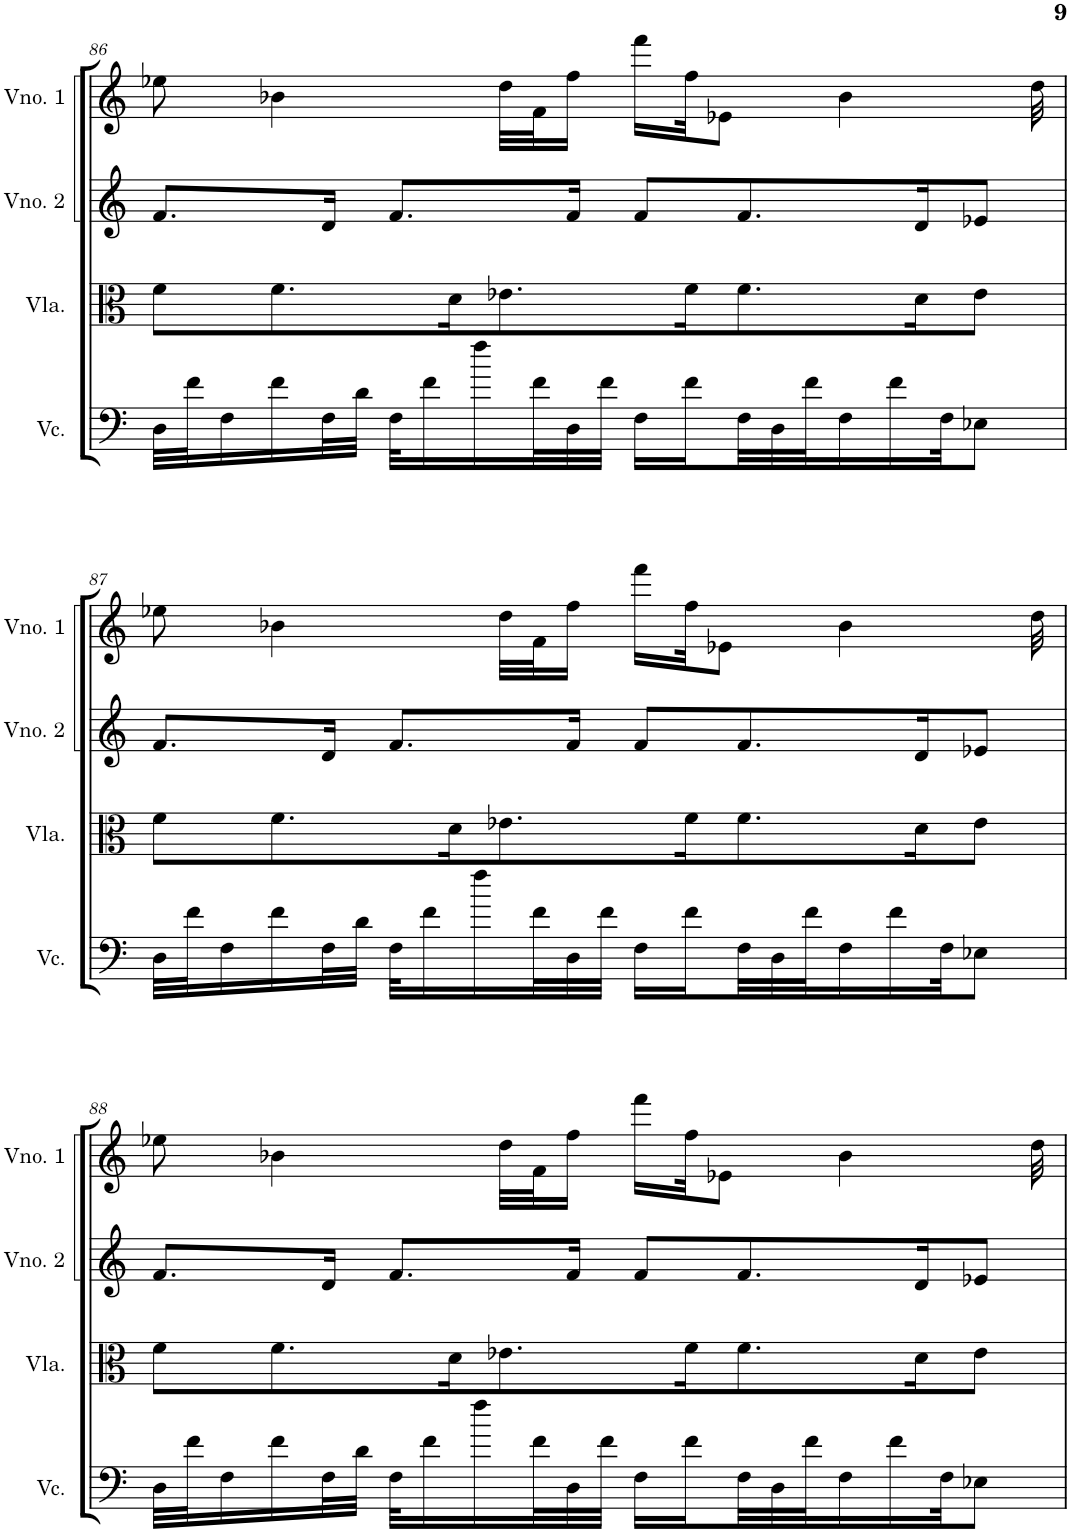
**kern	**kern	**kern	**kern
*part4	*part3	*part2	*part1
*staff4	*staff3	*staff2	*staff1
*I"Violoncelo	*I"Viola	*I"Violino 2	*I"Violino 1
*I'Vc.	*I'Vla.	*I'Vno. 2	*I'Vno. 1
!!LO:PB:g=z
*clefF4	*clefC3	*clefG2	*clefG2
*k[]	*k[]	*k[]	*k[]
*M4/4	*M4/4	*M4/4	*M4/4
=86	=86	=86	=86
32D\LLL	8f\L	8.f/L	8ee-X\
32f\J	.	.	.
16F\	.	.	.
16f\	8.f\	.	4b-X\
32F\L	.	16d/Jk	.
32d\JJJ	.	.	.
32F\KLL	.	8.f/L	.
16f\	.	.	.
.	16d\K	.	.
16ff\	.	.	.
.	8.e-X\	.	32dd\LLL
32f\L	.	.	32f\J
32D\	.	16f/Jk	16ff\JJ
32f\JJJ	.	.	.
16F\LL	.	8f/L	16fff\LL
16f\	16f\K	.	32ff\JK
.	.	.	8e-X\J
32F\L	8.f\	8.f/	.
32D\	.	.	.
32f\J	.	.	.
16F\	.	.	4b-\
16f\	.	.	.
.	16d\K	16d/K	.
32F\JK	.	.	.
8E-X\J	8e-\J	8e-X/J	.
.	.	.	32dd\
!!LO:LB:g=z
=87	=87	=87	=87
32D\LLL	8f\L	8.f/L	8ee-X\
32f\J	.	.	.
16F\	.	.	.
16f\	8.f\	.	4b-X\
32F\L	.	16d/Jk	.
32d\JJJ	.	.	.
32F\KLL	.	8.f/L	.
16f\	.	.	.
.	16d\K	.	.
16ff\	.	.	.
.	8.e-X\	.	32dd\LLL
32f\L	.	.	32f\J
32D\	.	16f/Jk	16ff\JJ
32f\JJJ	.	.	.
16F\LL	.	8f/L	16fff\LL
16f\	16f\K	.	32ff\JK
.	.	.	8e-X\J
32F\L	8.f\	8.f/	.
32D\	.	.	.
32f\J	.	.	.
16F\	.	.	4b-\
16f\	.	.	.
.	16d\K	16d/K	.
32F\JK	.	.	.
8E-X\J	8e-\J	8e-X/J	.
.	.	.	32dd\
!!LO:LB:g=z
=88	=88	=88	=88
32D\LLL	8f\L	8.f/L	8ee-X\
32f\J	.	.	.
16F\	.	.	.
16f\	8.f\	.	4b-X\
32F\L	.	16d/Jk	.
32d\JJJ	.	.	.
32F\KLL	.	8.f/L	.
16f\	.	.	.
.	16d\K	.	.
16ff\	.	.	.
.	8.e-X\	.	32dd\LLL
32f\L	.	.	32f\J
32D\	.	16f/Jk	16ff\JJ
32f\JJJ	.	.	.
16F\LL	.	8f/L	16fff\LL
16f\	16f\K	.	32ff\JK
.	.	.	8e-X\J
32F\L	8.f\	8.f/	.
32D\	.	.	.
32f\J	.	.	.
16F\	.	.	4b-\
16f\	.	.	.
.	16d\K	16d/K	.
32F\JK	.	.	.
8E-X\J	8e-\J	8e-X/J	.
.	.	.	32dd\
=	=	=	=
*-	*-	*-	*-
